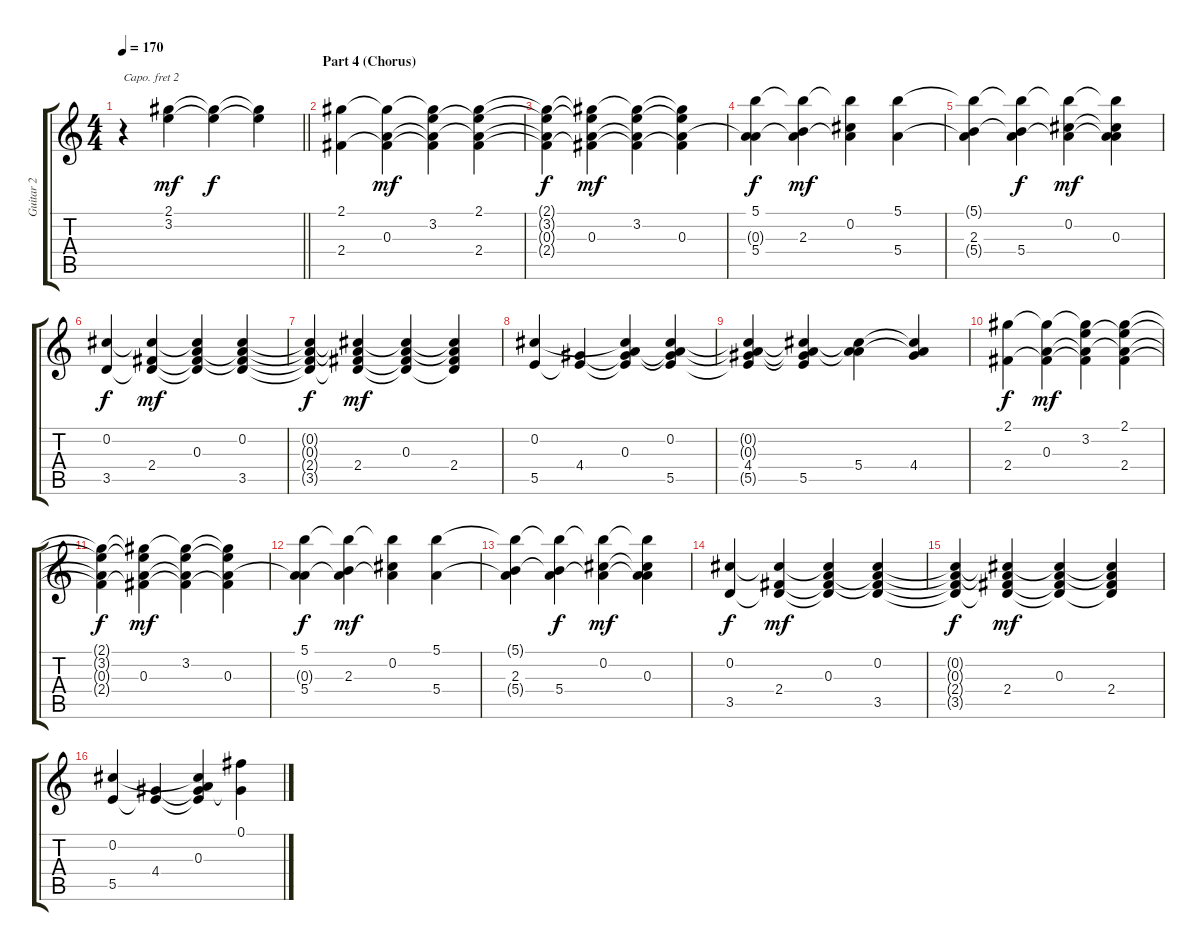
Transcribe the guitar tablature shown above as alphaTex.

\track ("Guitar 2" "Guitar 2") {instrument acousticguitarnylon}
\staff {score tabs}
\capo 2
\tuning (E4 B3 G3 D3 A2 E2) {hide}
\ts (4 4)
\tempo 170
\clef g2
\barLineRight lightlight
\ks c
r.4{dy mf} (2.1 3.2).4 (2.1{t} 3.2{t}).4{dy f} (2.1{t} 3.2{t}).4 |
\section ("" "Part 4 (Chorus)")
(2.1 2.4).4 (2.1{t} 0.3 2.4{t}).4{dy mf} (2.1{t} 3.2 0.3{t} 2.4{t}).4 (2.1 3.2{t} 0.3{t} 2.4).4 |
(2.1{t} 3.2{t} 0.3{t} 2.4{t}).4{dy f} (2.1{t} 3.2{t} 0.3 2.4{t}).4{dy mf} (2.1{t} 3.2 0.3{t} 2.4{t}).4 (2.1{t} 3.2{t} 0.3 2.4{t}).4 |
(5.1 0.3{t} 5.4).4{dy f} (5.1{t} 2.3 5.4{t}).4{dy mf} (5.1{t} 0.2 5.4{t}).4 (5.1 5.4).4 |
(5.1{t} 2.3 5.4{t}).4 (5.1{t} 2.3{t} 5.4).4{dy f} (5.1{t} 0.2 5.4{t}).4{dy mf} (5.1{t} 0.2{t} 0.3 5.4{t}).4 |
(0.2 3.5).4{dy f} (0.2{t} 2.4 3.5{t}).4{dy mf} (0.2{t} 0.3 2.4{t} 3.5{t}).4 (0.2 0.3{t} 2.4{t} 3.5).4 |
(0.2{t} 0.3{t} 2.4{t} 3.5{t}).4{dy f} (0.2{t} 0.3{t} 2.4 3.5{t}).4{dy mf} (0.2{t} 0.3 2.4{t} 3.5{t}).4 (0.2{t} 0.3{t} 2.4 3.5{t}).4 |
(0.2 5.5).4 (4.4 5.5{t}).4 (0.2{t} 0.3 4.4{t} 5.5{t}).4 (0.2 0.3{t} 4.4{t} 5.5).4 |
(0.2{t} 0.3{t} 4.4 5.5{t}).4 (0.2{t} 0.3{t} 4.4{t} 5.5).4 (0.2{t} 0.3{t} 5.4).4 (0.2{t} 0.3{t} 4.4).4 |
(2.1 2.4).4{dy f} (2.1{t} 0.3 2.4{t}).4{dy mf} (2.1{t} 3.2 0.3{t} 2.4{t}).4 (2.1 3.2{t} 0.3{t} 2.4).4 |
(2.1{t} 3.2{t} 0.3{t} 2.4{t}).4{dy f} (2.1{t} 3.2{t} 0.3 2.4{t}).4{dy mf} (2.1{t} 3.2 0.3{t} 2.4{t}).4 (2.1{t} 3.2{t} 0.3 2.4{t}).4 |
(5.1 0.3{t} 5.4).4{dy f} (5.1{t} 2.3 5.4{t}).4{dy mf} (5.1{t} 0.2 5.4{t}).4 (5.1 5.4).4 |
(5.1{t} 2.3 5.4{t}).4 (5.1{t} 2.3{t} 5.4).4{dy f} (5.1{t} 0.2 5.4{t}).4{dy mf} (5.1{t} 0.2{t} 0.3 5.4{t}).4 |
(0.2 3.5).4{dy f} (0.2{t} 2.4 3.5{t}).4{dy mf} (0.2{t} 0.3 2.4{t} 3.5{t}).4 (0.2 0.3{t} 2.4{t} 3.5).4 |
(0.2{t} 0.3{t} 2.4{t} 3.5{t}).4{dy f} (0.2{t} 0.3{t} 2.4 3.5{t}).4{dy mf} (0.2{t} 0.3 2.4{t} 3.5{t}).4 (0.2{t} 0.3{t} 2.4 3.5{t}).4 |
(0.2 5.5).4 (4.4 5.5{t}).4 (0.2{t} 0.3 4.4{t} 5.5{t}).4 (0.1 4.4{t}).4
